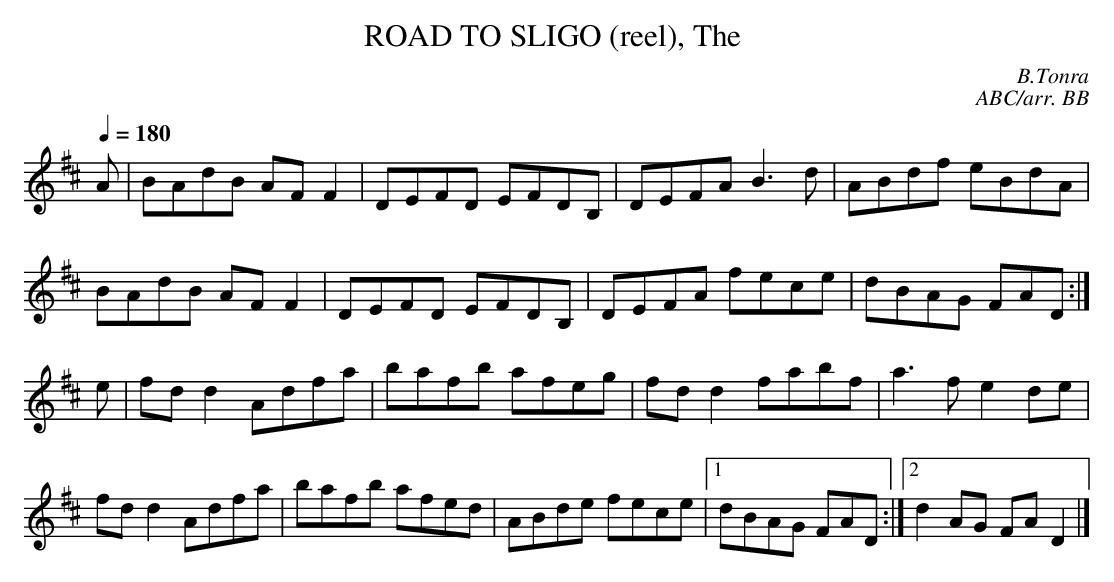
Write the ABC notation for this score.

X:1
T:ROAD TO SLIGO (reel), The \
C:B.Tonra\
C:ABC/arr. BB\
Q:1/4=180\
M:C\
K:D\
A|BAdB AF F2|DEFD EFDB,|DEFA B3d|ABdf eBdA|\
BAdB AF F2|DEFD EFDB,|DEFA fece|dBAG FAD :|\
e|fd d2 Adfa|bafb afeg|fd d2 fabf|a3f e2 de|\
fd d2 Adfa|bafb afed|ABde fece|1 dBAG FAD:|\\
[2 d2AG FAD2|]\
\
\
